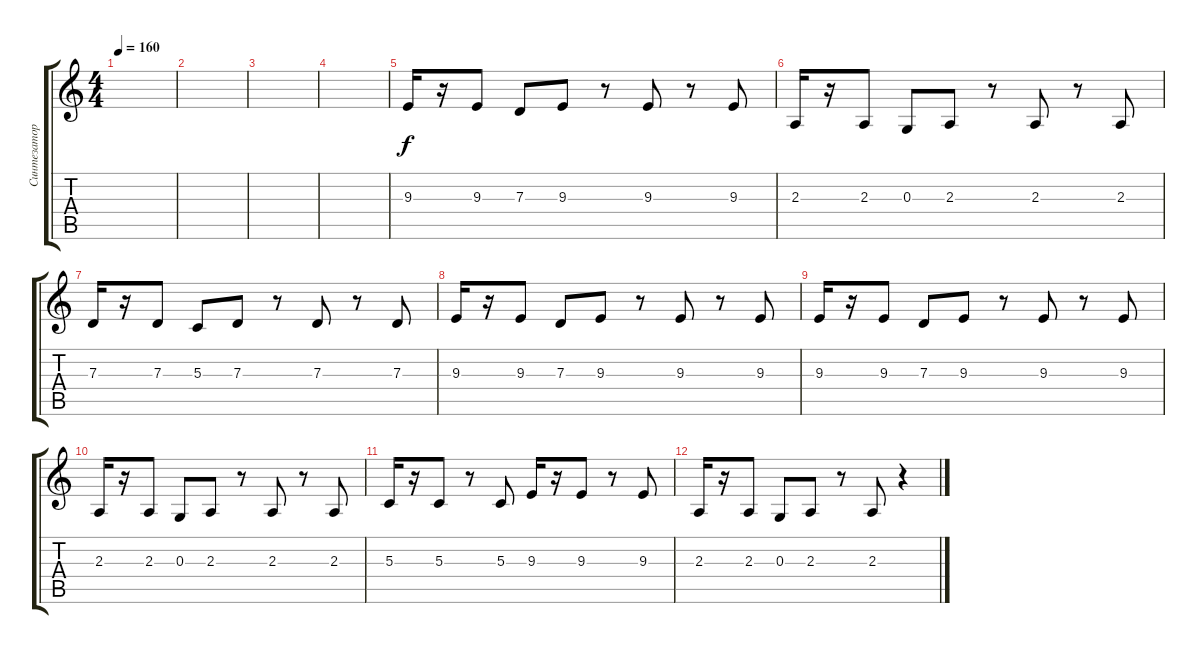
\track ("Синтезатор" "Синтезатор") {instrument synthbrass1}
\staff {score tabs}
\tuning (E4 B3 G3 D3 A2 E2) {hide}
\ts (4 4)
\tempo 160
\clef g2
\ks c
|
|
|
|
9.3.16 r.16 9.3.8 7.3.8 9.3.8 r.8 9.3.8 r.8 9.3.8 |
2.3.16 r.16 2.3.8 0.3.8 2.3.8 r.8 2.3.8 r.8 2.3.8 |
7.3.16 r.16 7.3.8 5.3.8 7.3.8 r.8 7.3.8 r.8 7.3.8 |
9.3.16 r.16 9.3.8 7.3.8 9.3.8 r.8 9.3.8 r.8 9.3.8 |
9.3.16 r.16 9.3.8 7.3.8 9.3.8 r.8 9.3.8 r.8 9.3.8 |
2.3.16 r.16 2.3.8 0.3.8 2.3.8 r.8 2.3.8 r.8 2.3.8 |
5.3.16 r.16 5.3.8 r.8 5.3.8 9.3.16 r.16 9.3.8 r.8 9.3.8 |
2.3.16 r.16 2.3.8 0.3.8 2.3.8 r.8 2.3.8 r.4
